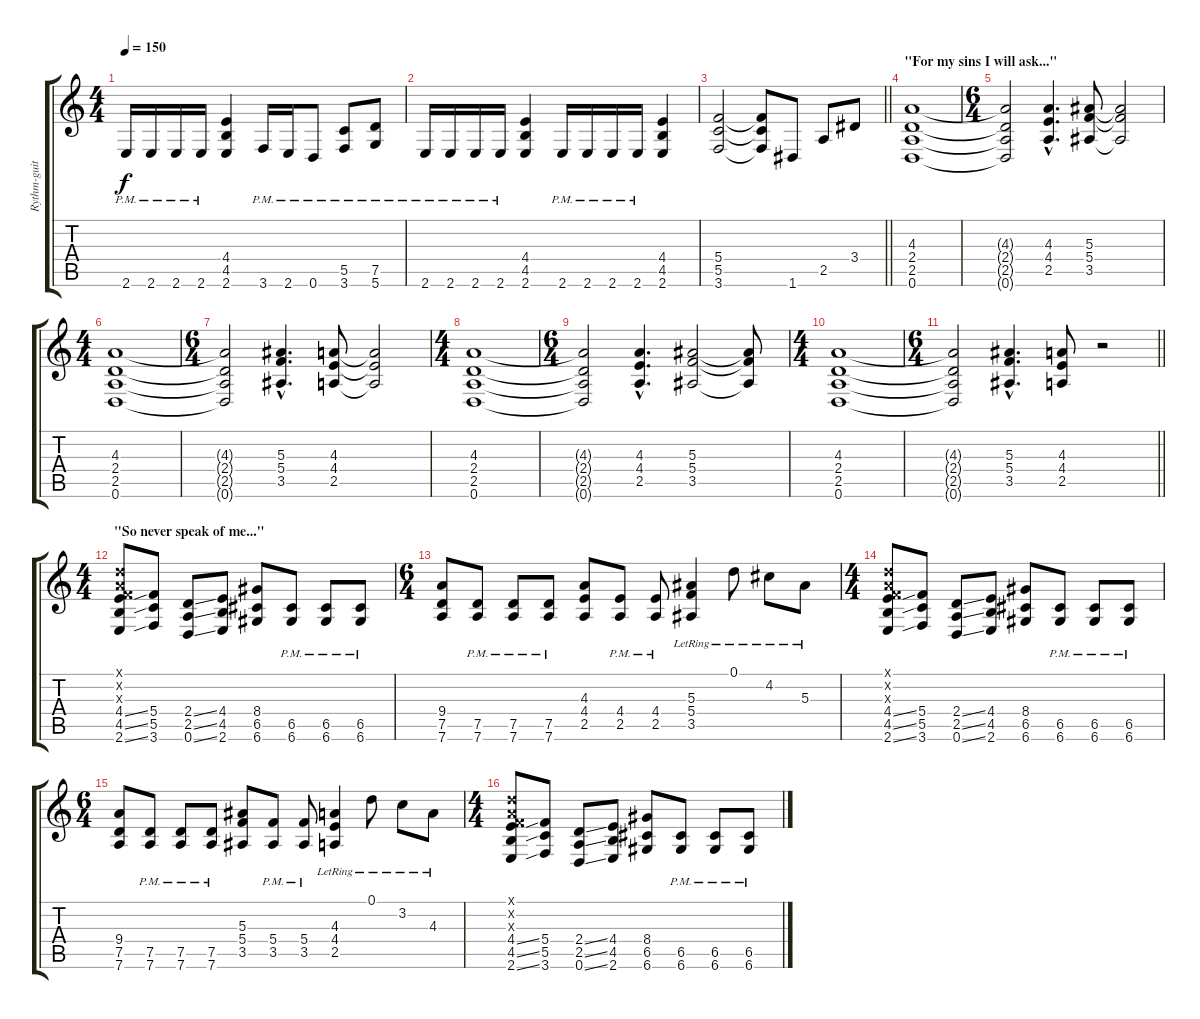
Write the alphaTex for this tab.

\track ("Rythm-guitar - Silenoz" "Rythm-guit") {instrument distortionguitar}
\staff {score tabs}
\tuning (D4 A3 F3 C3 G2 D2) {hide}
\ts (4 4)
\tempo 150
\clef g2
\ks c
2.6{pm}.16{dy f} 2.6{pm}.16 2.6{pm}.16 2.6{pm}.16 (4.4 4.5 2.6).4 3.6{pm}.16 2.6{pm}.16 0.6{pm}.8 (5.5{pm} 3.6{pm}).8 (7.5{pm} 5.6{pm}).8 |
2.6{pm}.16 2.6{pm}.16 2.6{pm}.16 2.6{pm}.16 (4.4 4.5 2.6).4 2.6{pm}.16 2.6{pm}.16 2.6{pm}.16 2.6{pm}.16 (4.4 4.5 2.6).4 |
\barLineRight lightlight
(5.4 5.5 3.6).2 (5.4{t} 5.5{t} 3.6{t}).8 1.6.8 2.5.8 3.4.8 |
\section ("" "\"For my sins I will ask...\"")
(4.3 2.4 2.5 0.6).1 |
\ts (6 4)
(4.3{t} 2.4{t} 2.5{t} 0.6{t}).2 (4.3{hac} 4.4{hac} 2.5{hac}).4{d} (5.3 5.4 3.5).8 (5.3{t} 5.4{t} 3.5{t}).2 |
\ts (4 4)
(4.3 2.4 2.5 0.6).1 |
\ts (6 4)
(4.3{t} 2.4{t} 2.5{t} 0.6{t}).2 (5.3{hac} 5.4{hac} 3.5{hac}).4{d} (4.3 4.4 2.5).8 (4.3{t} 4.4{t} 2.5{t}).2 |
\ts (4 4)
(4.3 2.4 2.5 0.6).1 |
\ts (6 4)
(4.3{t} 2.4{t} 2.5{t} 0.6{t}).2 (4.3{hac} 4.4{hac} 2.5{hac}).4{d} (5.3 5.4 3.5).2 (5.3{t} 5.4{t} 3.5{t}).8 |
\ts (4 4)
(4.3 2.4 2.5 0.6).1 |
\ts (6 4)
\barLineRight lightlight
(4.3{t} 2.4{t} 2.5{t} 0.6{t}).2 (5.3{hac} 5.4{hac} 3.5{hac}).4{d} (4.3 4.4 2.5).8 r.2 |
\ts (4 4)
\section ("" "\"So never speak of me...\"")
(0.1{x} 0.2{x} 0.3{x} 4.4{ss} 4.5{ss} 2.6{ss}).8 (5.4 5.5 3.6).8 (2.4{ss} 2.5{ss} 0.6{ss}).8 (4.4 4.5 2.6).8 (8.4 6.5 6.6).8 (6.5{pm} 6.6{pm}).8 (6.5{pm} 6.6{pm}).8 (6.5{pm} 6.6{pm}).8 |
\ts (6 4)
(9.4 7.5 7.6).8 (7.5{pm} 7.6{pm}).8 (7.5{pm} 7.6{pm}).8 (7.5{pm} 7.6{pm}).8 (4.3 4.4 2.5).8 (4.4{pm} 2.5{pm}).8 (4.4{pm} 2.5{pm}).8 (5.3{lr} 5.4{lr} 3.5{lr}).4 0.1{lr}.8 4.2{lr}.8 5.3{lr}.8 |
\ts (4 4)
(0.1{x} 0.2{x} 0.3{x} 4.4{ss} 4.5{ss} 2.6{ss}).8 (5.4 5.5 3.6).8 (2.4{ss} 2.5{ss} 0.6{ss}).8 (4.4 4.5 2.6).8 (8.4 6.5 6.6).8 (6.5{pm} 6.6{pm}).8 (6.5{pm} 6.6{pm}).8 (6.5{pm} 6.6{pm}).8 |
\ts (6 4)
(9.4 7.5 7.6).8 (7.5{pm} 7.6{pm}).8 (7.5{pm} 7.6{pm}).8 (7.5{pm} 7.6{pm}).8 (5.3 5.4 3.5).8 (5.4{pm} 3.5{pm}).8 (5.4{pm} 3.5{pm}).8 (4.3{lr} 4.4{lr} 2.5{lr}).4 0.1{lr}.8 3.2{lr}.8 4.3{lr}.8 |
\ts (4 4)
(0.1{x} 0.2{x} 0.3{x} 4.4{ss} 4.5{ss} 2.6{ss}).8 (5.4 5.5 3.6).8 (2.4{ss} 2.5{ss} 0.6{ss}).8 (4.4 4.5 2.6).8 (8.4 6.5 6.6).8 (6.5{pm} 6.6{pm}).8 (6.5{pm} 6.6{pm}).8 (6.5{pm} 6.6{pm}).8
